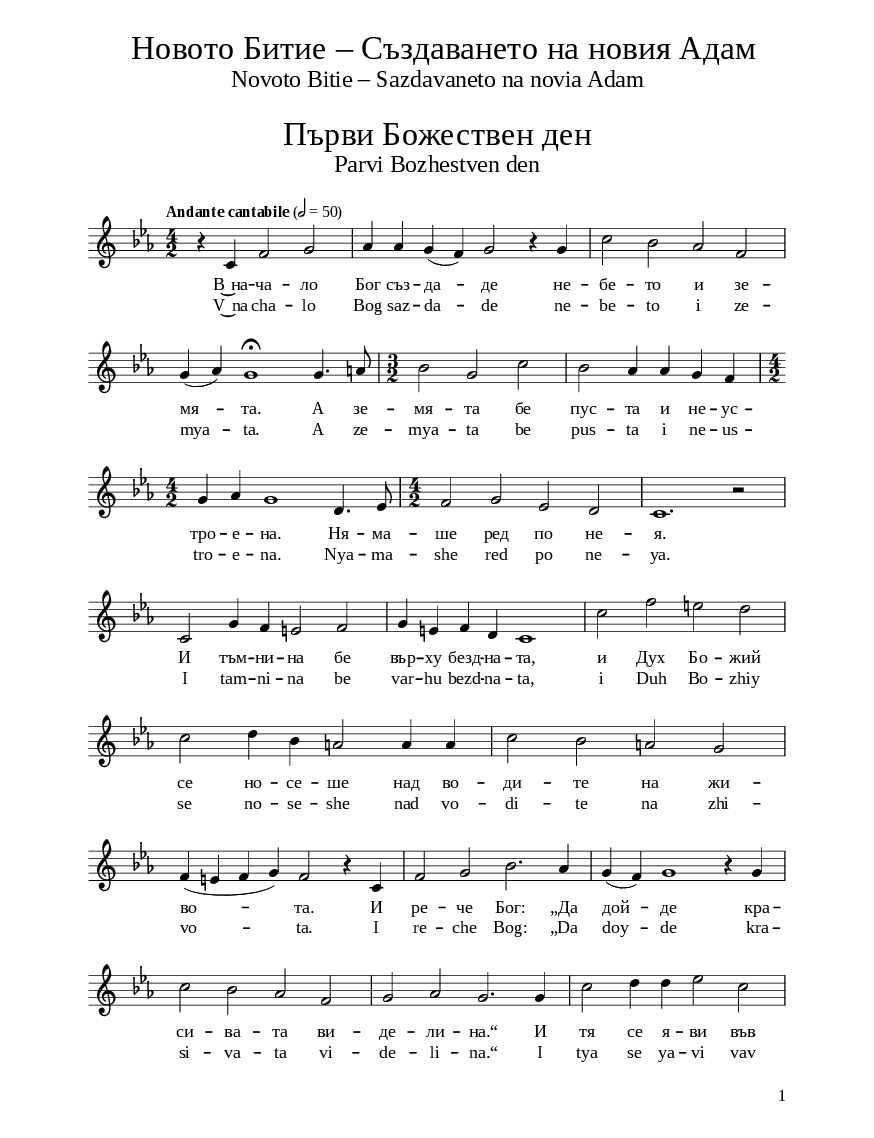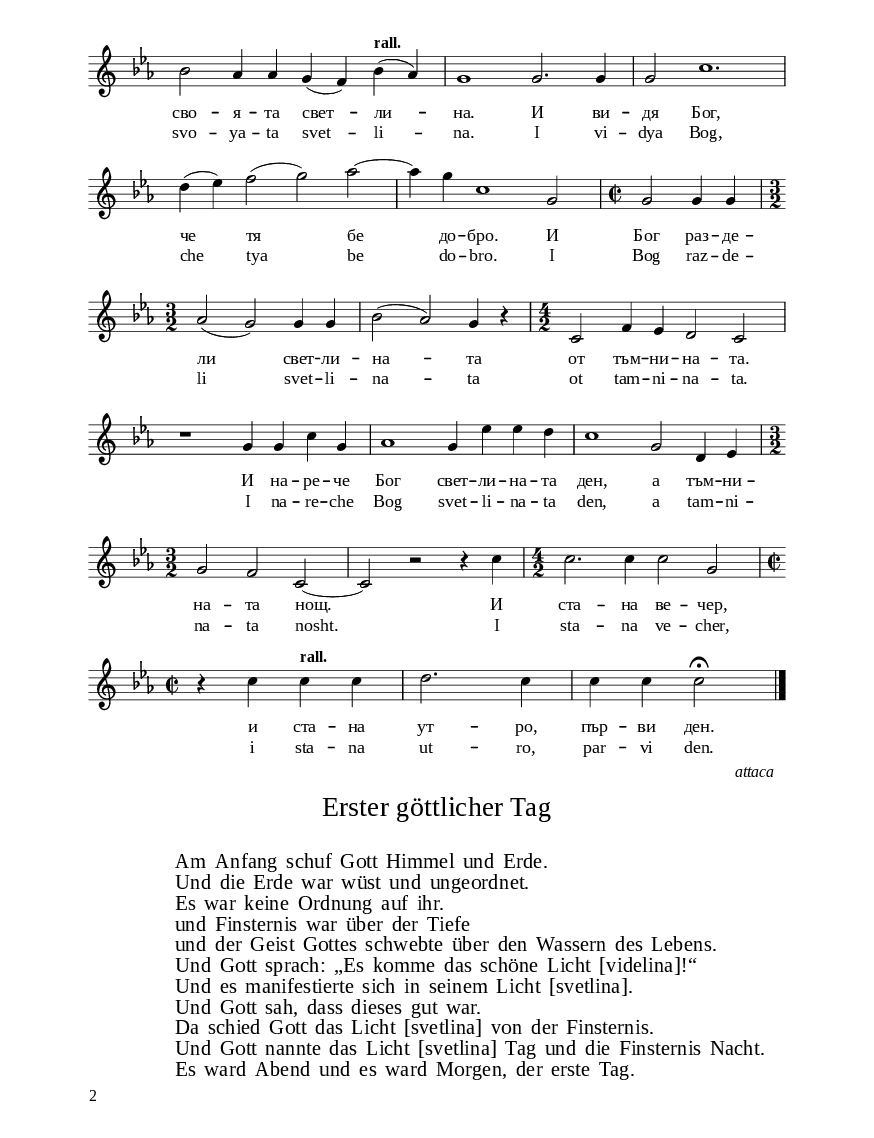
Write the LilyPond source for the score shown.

\version "2.24.0"

% include paper part and global functions
\include "include/globals.ily"

\bookpart {
  \include "include/bookpart-paper.ily"
  \markup \center-column \normal-text \fontsize #6.5 {
    \center-align
    \line { "     Новото Битие – Създаването на новия Адам" }
    \vspace #-0.1
    \center-align
    \line \fontsize #-3 { "     Novoto Bitie – Sazdavaneto na novia Adam" }
    %\vspace #-0.8
    \center-align
    \line \fontsize #-3 { " " }
  }
  \score {
    \include "include/score-layout.ily"

    \new Voice \absolute {
      \clef treble
      \key c \minor
      \time 4/2
      \tempoFunc "Andante cantabile" 2 "50"
      \autoBeamOff
      \partial 2*3
       r4 c'4 f'2 g'2 | % 2
      as'4 as'4 g'4 ( f'4 ) g'2 r4 g'4 | % 3
      c''2 bes'2 as'2 f'2 \break | % 4
      g'4 ( as'4 ) g'1 \fermata g'4. a'8 | % 5
      \time 3/2  bes'2 g'2 c''2 | % 6
      bes'2 as'4 as'4 g'4 f'4 \break | % 7
      \time 4/2  g'4 as'4 g'1 d'4. es'8 | % 8
      \time 4/2  f'2 g'2 es'2 d'2 | % 9
      c'1. r2 \break |
      c'2 g'4 f'4 e'2 f'2 | % 11
      g'4 e'4 f'4 d'4 c'1 | % 12
      c''2 f''2 e''2 d''2 \break | % 13
      c''2 d''4 bes'4 a'2 a'4 a'4 | % 14
      c''2 bes'2 a'2 g'2 \break | % 15
      f'4 ( e'4 f'4 g'4 ) f'2 r4 c'4 | % 16
      f'2 g'2 bes'2. as'4 | % 17
      g'4 ( f'4 ) g'1 r4 g'4 \break | % 18
      c''2 bes'2 as'2 f'2 | % 19
      g'2 as'2 g'2. g'4 |
      c''2 d''4 d''4 es''2 c''2 \break | % 21
      bes'2 as'4 as'4 g'4 ( f'4 )  \tempo "rall." bes'4( as'4 )
      | % 22
      g'1 g'2. g'4 | % 23
      g'2 c''1.  | % 24
      d''4 ( es''4 ) f''2 ( g''2 ) as''2 ~ | % 25
      as''4 g''4 c''1 g'2 | % 26
      \time 2/2  g'2 g'4 g'4 \break | % 27
      \time 3/2  as'2 ( g'2 ) g'4 g'4 | % 28
      bes'2 ( as'2 ) g'4 r4 | % 29
      \time 4/2  c'2 f'4 es'4 d'2 c'2 \break |
      r1 g'4 g'4 c''4 g'4 | % 31
      as'1 g'4 es''4 es''4 d''4 | % 32
      c''1 g'2 d'4 es'4 \break | % 33
      \time 3/2  g'2 f'2 c'2 ~ | % 34
      c'2 r2 r4 c''4 | % 35
      \time 4/2  c''2. c''4 c''2 g'2 \break | % 36
      \time 2/2  r4 c''4 \tempo "rall."  c''4c''4 | % 37
      d''2. c''4 | % 38
      c''4 c''4 c''2 \fermata \bar "|."
    }

    \addlyrics {
      В~на -- ча --
      ло Бог съз -- да -- де не -- бе -- то и зе --
      мя -- та. А зе -- мя -- та бе пус -- та и не
      -- ус -- тро -- е -- на. Ня -- ма -- ше ред по
      не -- я. И тъм -- ни -- на бе вър -- ху безд --
      на -- та, и Дух Бо -- жий се но -- се -- ше
      над во -- ди -- те на жи -- во -- та. И ре --
      че Бог: „Да дой -- де кра -- си -- ва -- та ви
      -- де -- ли -- на.“ И тя се я -- ви във сво --
      я -- та свет -- ли -- на. И ви -- дя Бог, че
      тя бе до -- бро. И Бог раз -- де -- ли свет --
      ли -- на -- та от тъм -- ни -- на -- та. И на --
      ре -- че Бог свет -- ли -- на -- та ден, а тъм
      -- ни -- на -- та нощ. И ста -- на ве -- чер, и
      ста -- на ут -- ро, пър -- ви ден.}
      \addlyrics {
        V~na -- cha --
        lo Bog saz -- da -- de ne -- be -- to i ze --
        mya -- ta. A ze -- mya -- ta be pus -- ta i ne
        -- us -- tro -- e -- na. Nya -- ma -- she red po
        ne -- ya. I tam -- ni -- na be var -- hu bezd --
        na -- ta, i Duh Bo -- zhiy se no -- se -- she
        nad vo -- di -- te na zhi -- vo -- ta. I re --
        che Bog: „Da doy -- de kra -- si -- va -- ta vi
        -- de -- li -- na.“ I tya se ya -- vi vav svo --
        ya -- ta svet -- li -- na. I vi -- dya Bog, che
        tya be do -- bro. I Bog raz -- de -- li svet --
        li -- na -- ta ot tam -- ni -- na -- ta. I na --
        re -- che Bog svet -- li -- na -- ta den, a tam
        -- ni -- na -- ta nosht. I sta -- na ve -- cher, i
        sta -- na ut -- ro, par -- vi den.}

        \header {
          title = \titleFunc "Първи Божествен ден" "Parvi Bozhestven den"
        }

        \midi{}

      } % score

      \markup \raise #2.8 \override #'(baseline-skip . 2) {
        \column {
          \fill-line \italic { "" "" \concat {"attaca" "   " }}
        }
      }

      % include foreign translation(s) of the song
      \version "2.24.1"

\markup \fill-line { \fontsize #deTitleFontSize "Erster göttlicher Tag" }
\markup \null
\markup \null
\markup \fontsize #deCoupletFontSize {
  \hspace #7
  \override #`(baseline-skip . ,deCoupletBaselineSkip)

  \column {
    \line { " " }

\line { " "Am Anfang schuf Gott Himmel und Erde.}

\line { " "Und die Erde war wüst und ungeordnet. }

\line { " "Es war keine Ordnung auf ihr. }

\line { " " und Finsternis war über der Tiefe }

\line { " "und der Geist Gottes schwebte über den Wassern
des Lebens.}

\line { " "Und Gott sprach: „Es komme das schöne Licht [videlina]!“  }

\line { " "Und es manifestierte sich in seinem Licht [svetlina].}

\line { " "Und Gott sah, dass dieses gut war.}

\line { " "Da schied Gott das Licht [svetlina] von der Finsternis.}

\line { " "Und Gott nannte das Licht [svetlina] Tag und die Finsternis Nacht.}

\line { " "Es ward Abend und es ward Morgen, der erste Tag.}

  }
}



    } % bookpart

    % Più mosso
    %
